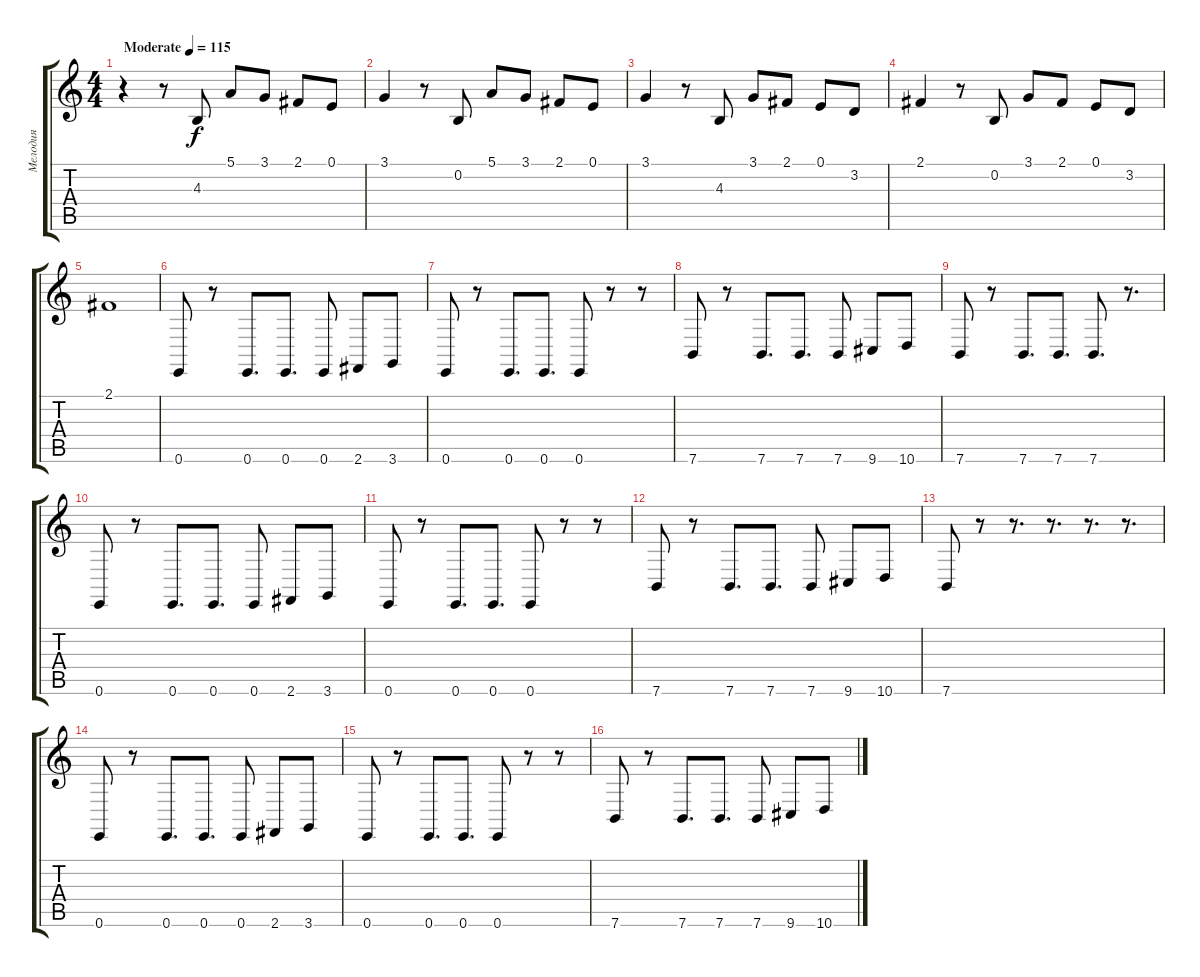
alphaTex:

\track ("Мелодия" "Мелодия") {instrument brightacousticpiano}
\staff {score tabs}
\tuning (E4 B3 G3 D3 A2 E2) {hide}
\ts (4 4)
\tempo (115 "Moderate")
\clef g2
\ks c
r.4{dy f instrument brightacousticpiano} r.8 4.3.8 5.1.8 3.1.8 2.1.8 0.1.8 |
3.1.4 r.8 0.2.8 5.1.8 3.1.8 2.1.8 0.1.8 |
3.1.4 r.8 4.3.8 3.1.8 2.1.8 0.1.8 3.2.8 |
2.1.4 r.8 0.2.8 3.1.8 2.1.8 0.1.8 3.2.8 |
2.1.1 |
0.6.8 r.8 0.6.8{d} 0.6.8{d} 0.6.8 2.6.8 3.6.8 |
0.6.8 r.8 0.6.8{d} 0.6.8{d} 0.6.8 r.8 r.8 |
7.6.8 r.8 7.6.8{d} 7.6.8{d} 7.6.8 9.6.8 10.6.8 |
7.6.8 r.8 7.6.8{d} 7.6.8{d} 7.6.8{d} r.8{d} |
0.6.8 r.8 0.6.8{d} 0.6.8{d} 0.6.8 2.6.8 3.6.8 |
0.6.8 r.8 0.6.8{d} 0.6.8{d} 0.6.8 r.8 r.8 |
7.6.8 r.8 7.6.8{d} 7.6.8{d} 7.6.8 9.6.8 10.6.8 |
7.6.8 r.8 r.8{d} r.8{d} r.8{d} r.8{d} |
0.6.8 r.8 0.6.8{d} 0.6.8{d} 0.6.8 2.6.8 3.6.8 |
0.6.8 r.8 0.6.8{d} 0.6.8{d} 0.6.8 r.8 r.8 |
7.6.8 r.8 7.6.8{d} 7.6.8{d} 7.6.8 9.6.8 10.6.8
